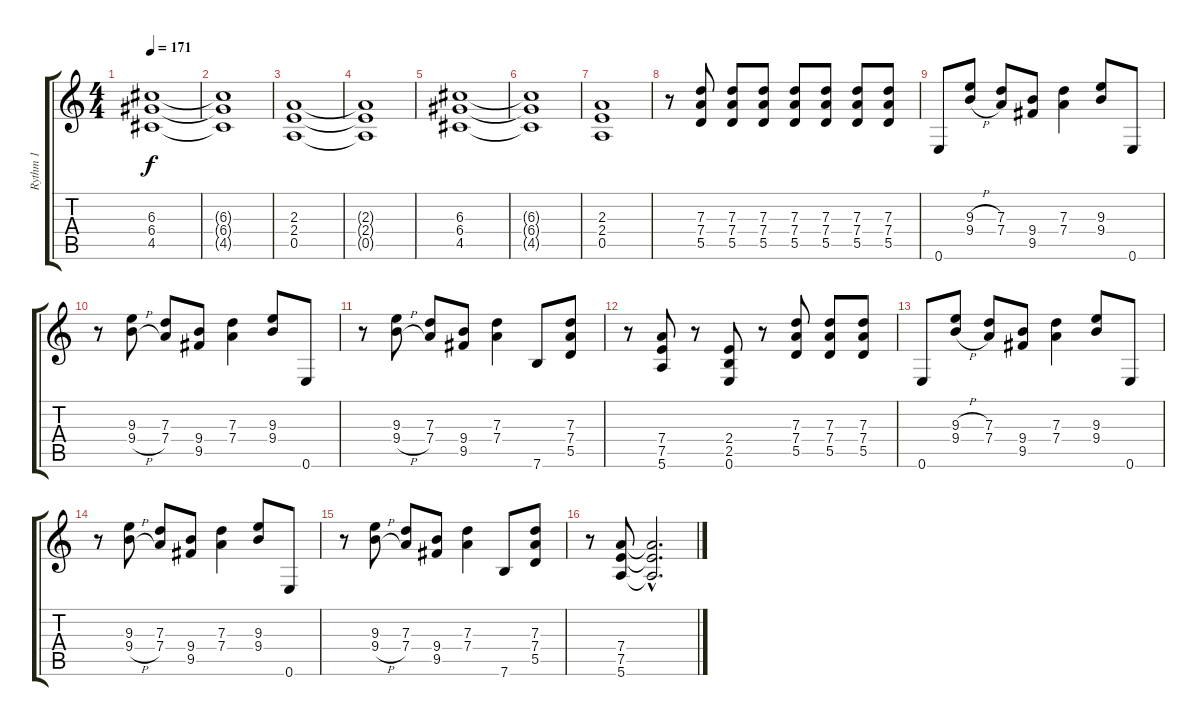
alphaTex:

\track ("Rythm 1" "Rythm 1") {instrument distortionguitar}
\staff {score tabs}
\tuning (E4 B3 G3 D3 A2 E2) {hide}
\ts (4 4)
\tempo 171
\clef g2
\ks c
(6.3 6.4 4.5).1{dy f} |
(6.3{t} 6.4{t} 4.5{t}).1 |
(2.3 2.4 0.5).1 |
(2.3{t} 2.4{t} 0.5{t}).1 |
(6.3 6.4 4.5).1 |
(6.3{t} 6.4{t} 4.5{t}).1 |
(2.3 2.4 0.5).1 |
r.8 (7.3 7.4 5.5).8 (7.3 7.4 5.5).8 (7.3 7.4 5.5).8 (7.3 7.4 5.5).8 (7.3 7.4 5.5).8 (7.3 7.4 5.5).8 (7.3 7.4 5.5).8 |
0.6.8 (9.3{h} 9.4{h}).8 (7.3 7.4).8 (9.4 9.5).8 (7.3 7.4).4 (9.3 9.4).8 0.6.8 |
r.8 (9.3 9.4{h}).8 (7.3 7.4).8 (9.4 9.5).8 (7.3 7.4).4 (9.3 9.4).8 0.6.8 |
r.8 (9.3 9.4{h}).8 (7.3 7.4).8 (9.4 9.5).8 (7.3 7.4).4 7.6.8 (7.3 7.4 5.5).8 |
r.8 (7.4 7.5 5.6).8 r.8 (2.4 2.5 0.6).8 r.8 (7.3 7.4 5.5).8 (7.3 7.4 5.5).8 (7.3 7.4 5.5).8 |
0.6.8 (9.3{h} 9.4{h}).8 (7.3 7.4).8 (9.4 9.5).8 (7.3 7.4).4 (9.3 9.4).8 0.6.8 |
r.8 (9.3 9.4{h}).8 (7.3 7.4).8 (9.4 9.5).8 (7.3 7.4).4 (9.3 9.4).8 0.6.8 |
r.8 (9.3 9.4{h}).8 (7.3 7.4).8 (9.4 9.5).8 (7.3 7.4).4 7.6.8 (7.3 7.4 5.5).8 |
r.8 (7.4 7.5 5.6).8 (7.4{hac t} 7.5{hac t} 5.6{hac t}).2{d}
